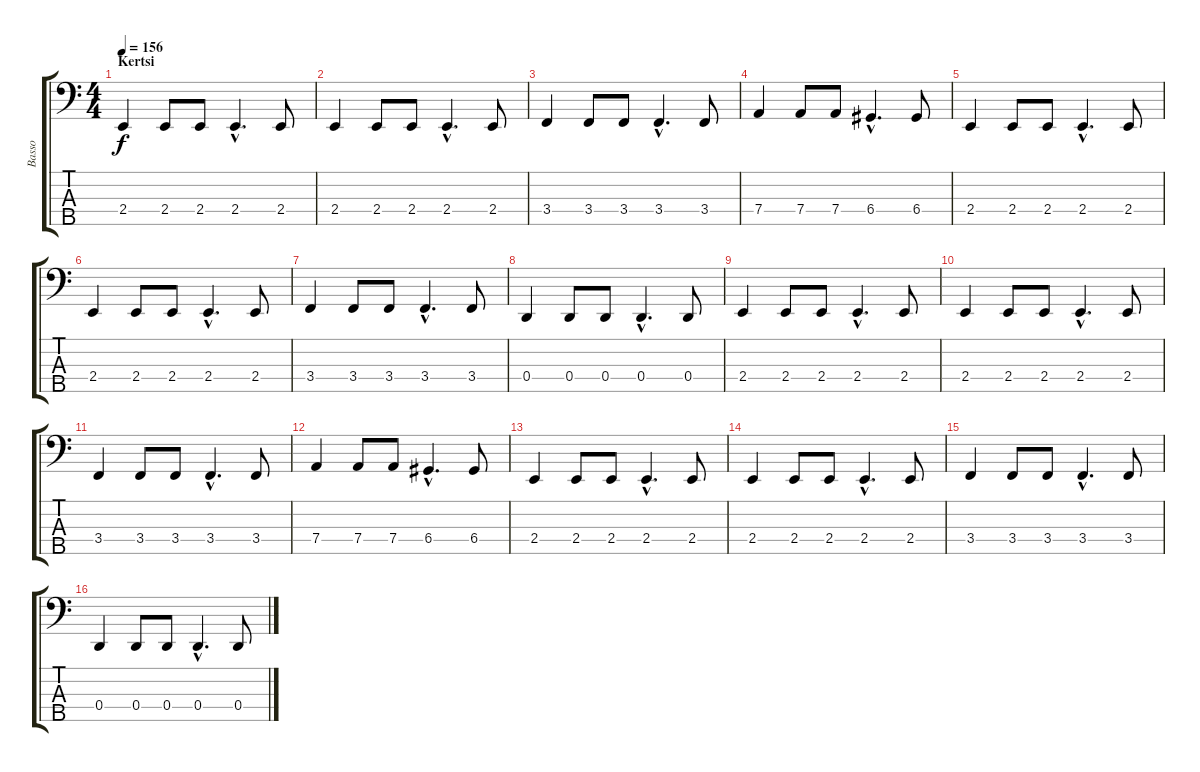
\track ("Basso" "Basso") {instrument electricbassfinger}
\staff {score tabs}
\tuning (G2 D2 A1 D1 A0) {hide}
\ts (4 4)
\section ("" "Kertsi")
\tempo 156
\clef f4
\ks c
2.4.4{dy f} 2.4.8 2.4.8 2.4{hac}.4{d} 2.4.8 |
2.4.4 2.4.8 2.4.8 2.4{hac}.4{d} 2.4.8 |
3.4.4 3.4.8 3.4.8 3.4{hac}.4{d} 3.4.8 |
7.4.4 7.4.8 7.4.8 6.4{hac}.4{d} 6.4.8 |
2.4.4 2.4.8 2.4.8 2.4{hac}.4{d} 2.4.8 |
2.4.4 2.4.8 2.4.8 2.4{hac}.4{d} 2.4.8 |
3.4.4 3.4.8 3.4.8 3.4{hac}.4{d} 3.4.8 |
0.4.4 0.4.8 0.4.8 0.4{hac}.4{d} 0.4.8 |
2.4.4 2.4.8 2.4.8 2.4{hac}.4{d} 2.4.8 |
2.4.4 2.4.8 2.4.8 2.4{hac}.4{d} 2.4.8 |
3.4.4 3.4.8 3.4.8 3.4{hac}.4{d} 3.4.8 |
7.4.4 7.4.8 7.4.8 6.4{hac}.4{d} 6.4.8 |
2.4.4 2.4.8 2.4.8 2.4{hac}.4{d} 2.4.8 |
2.4.4 2.4.8 2.4.8 2.4{hac}.4{d} 2.4.8 |
3.4.4 3.4.8 3.4.8 3.4{hac}.4{d} 3.4.8 |
0.4.4 0.4.8 0.4.8 0.4{hac}.4{d} 0.4.8
